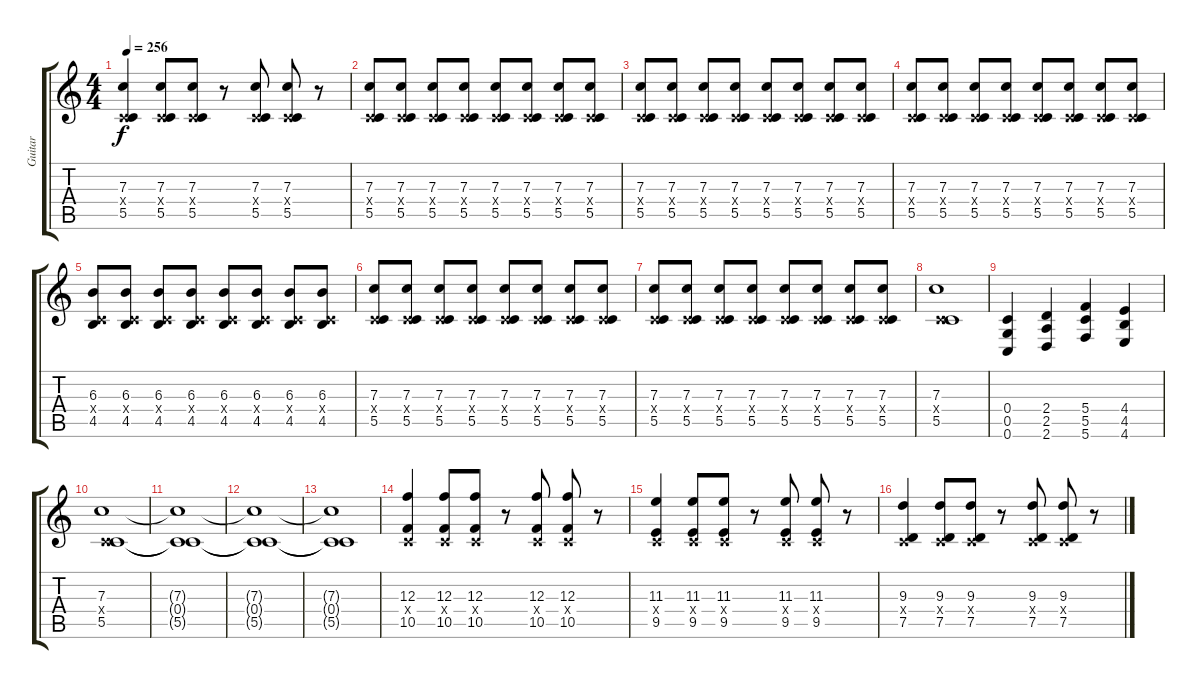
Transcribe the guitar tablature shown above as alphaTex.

\track ("Guitar" "Guitar") {instrument distortionguitar}
\staff {score tabs}
\tuning (D4 A3 F3 C3 G2 C2) {hide}
\ts (4 4)
\tempo 256
\clef g2
\ks c
(7.3 0.4{x} 5.5).4{dy f} (7.3 0.4{x} 5.5).8 (7.3 0.4{x} 5.5).8 r.8 (7.3 0.4{x} 5.5).8 (7.3 0.4{x} 5.5).8 r.8 |
(7.3 0.4{x} 5.5).8 (7.3 0.4{x} 5.5).8 (7.3 0.4{x} 5.5).8 (7.3 0.4{x} 5.5).8 (7.3 0.4{x} 5.5).8 (7.3 0.4{x} 5.5).8 (7.3 0.4{x} 5.5).8 (7.3 0.4{x} 5.5).8 |
(7.3 0.4{x} 5.5).8 (7.3 0.4{x} 5.5).8 (7.3 0.4{x} 5.5).8 (7.3 0.4{x} 5.5).8 (7.3 0.4{x} 5.5).8 (7.3 0.4{x} 5.5).8 (7.3 0.4{x} 5.5).8 (7.3 0.4{x} 5.5).8 |
(7.3 0.4{x} 5.5).8 (7.3 0.4{x} 5.5).8 (7.3 0.4{x} 5.5).8 (7.3 0.4{x} 5.5).8 (7.3 0.4{x} 5.5).8 (7.3 0.4{x} 5.5).8 (7.3 0.4{x} 5.5).8 (7.3 0.4{x} 5.5).8 |
(6.3 0.4{x} 4.5).8 (6.3 0.4{x} 4.5).8 (6.3 0.4{x} 4.5).8 (6.3 0.4{x} 4.5).8 (6.3 0.4{x} 4.5).8 (6.3 0.4{x} 4.5).8 (6.3 0.4{x} 4.5).8 (6.3 0.4{x} 4.5).8 |
(7.3 0.4{x} 5.5).8 (7.3 0.4{x} 5.5).8 (7.3 0.4{x} 5.5).8 (7.3 0.4{x} 5.5).8 (7.3 0.4{x} 5.5).8 (7.3 0.4{x} 5.5).8 (7.3 0.4{x} 5.5).8 (7.3 0.4{x} 5.5).8 |
(7.3 0.4{x} 5.5).8 (7.3 0.4{x} 5.5).8 (7.3 0.4{x} 5.5).8 (7.3 0.4{x} 5.5).8 (7.3 0.4{x} 5.5).8 (7.3 0.4{x} 5.5).8 (7.3 0.4{x} 5.5).8 (7.3 0.4{x} 5.5).8 |
(7.3 0.4{x} 5.5).1 |
(0.4 0.5 0.6).4 (2.4 2.5 2.6).4 (5.4 5.5 5.6).4 (4.4 4.5 4.6).4 |
(7.3 0.4{x} 5.5).1 |
(7.3{t} 0.4{t} 5.5{t}).1 |
(7.3{t} 0.4{t} 5.5{t}).1 |
(7.3{t} 0.4{t} 5.5{t}).1 |
(12.3 0.4{x} 10.5).4 (12.3 0.4{x} 10.5).8 (12.3 0.4{x} 10.5).8 r.8 (12.3 0.4{x} 10.5).8 (12.3 0.4{x} 10.5).8 r.8 |
(11.3 0.4{x} 9.5).4 (11.3 0.4{x} 9.5).8 (11.3 0.4{x} 9.5).8 r.8 (11.3 0.4{x} 9.5).8 (11.3 0.4{x} 9.5).8 r.8 |
(9.3 0.4{x} 7.5).4 (9.3 0.4{x} 7.5).8 (9.3 0.4{x} 7.5).8 r.8 (9.3 0.4{x} 7.5).8 (9.3 0.4{x} 7.5).8 r.8
